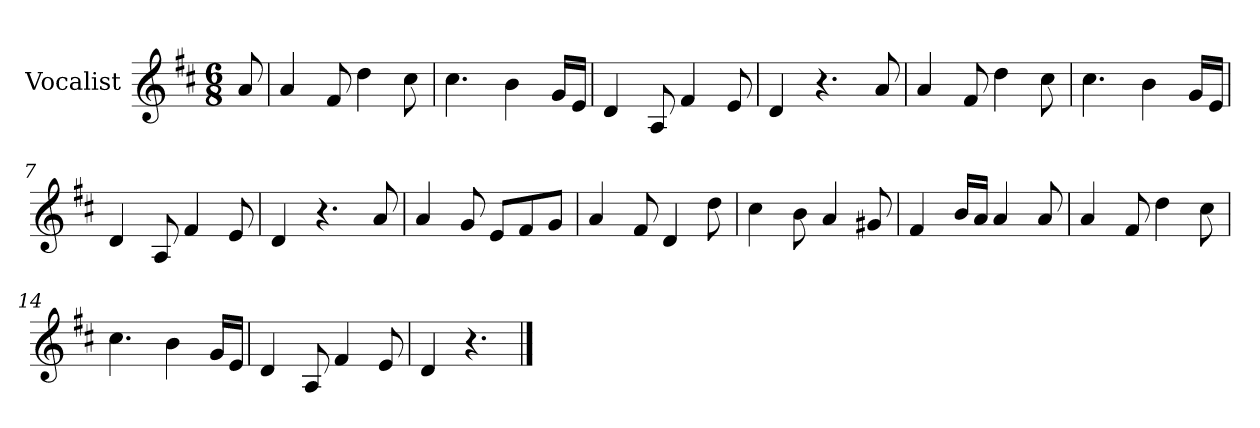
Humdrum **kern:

**kern
*part1
*staff1
*I"Vocalist
*k[f#c#]
*D:
*M6/8
=
8a
=1
4a
8f#
4dd
8cc#
=2
4.cc#
4b
16gLL
16eJJ
=3
4d
8A
4f#
8e
=4
4d
4.r
8a
=5
4a
8f#
4dd
8cc#
=6
4.cc#
4b
16gLL
16eJJ
=7
4d
8A
4f#
8e
=8
4d
4.r
8a
=9
4a
8g
8eL
8f#
8gJ
=10
4a
8f#
4d
8dd
=11
4cc#
8b
4a
8g#X
=12
4f#
16bLL
16aJJ
4a
8a
=13
4a
8f#
4dd
8cc#
=14
4.cc#
4b
16gLL
16eJJ
=15
4d
8A
4f#
8e
=16
4d
4.r
==
*-
